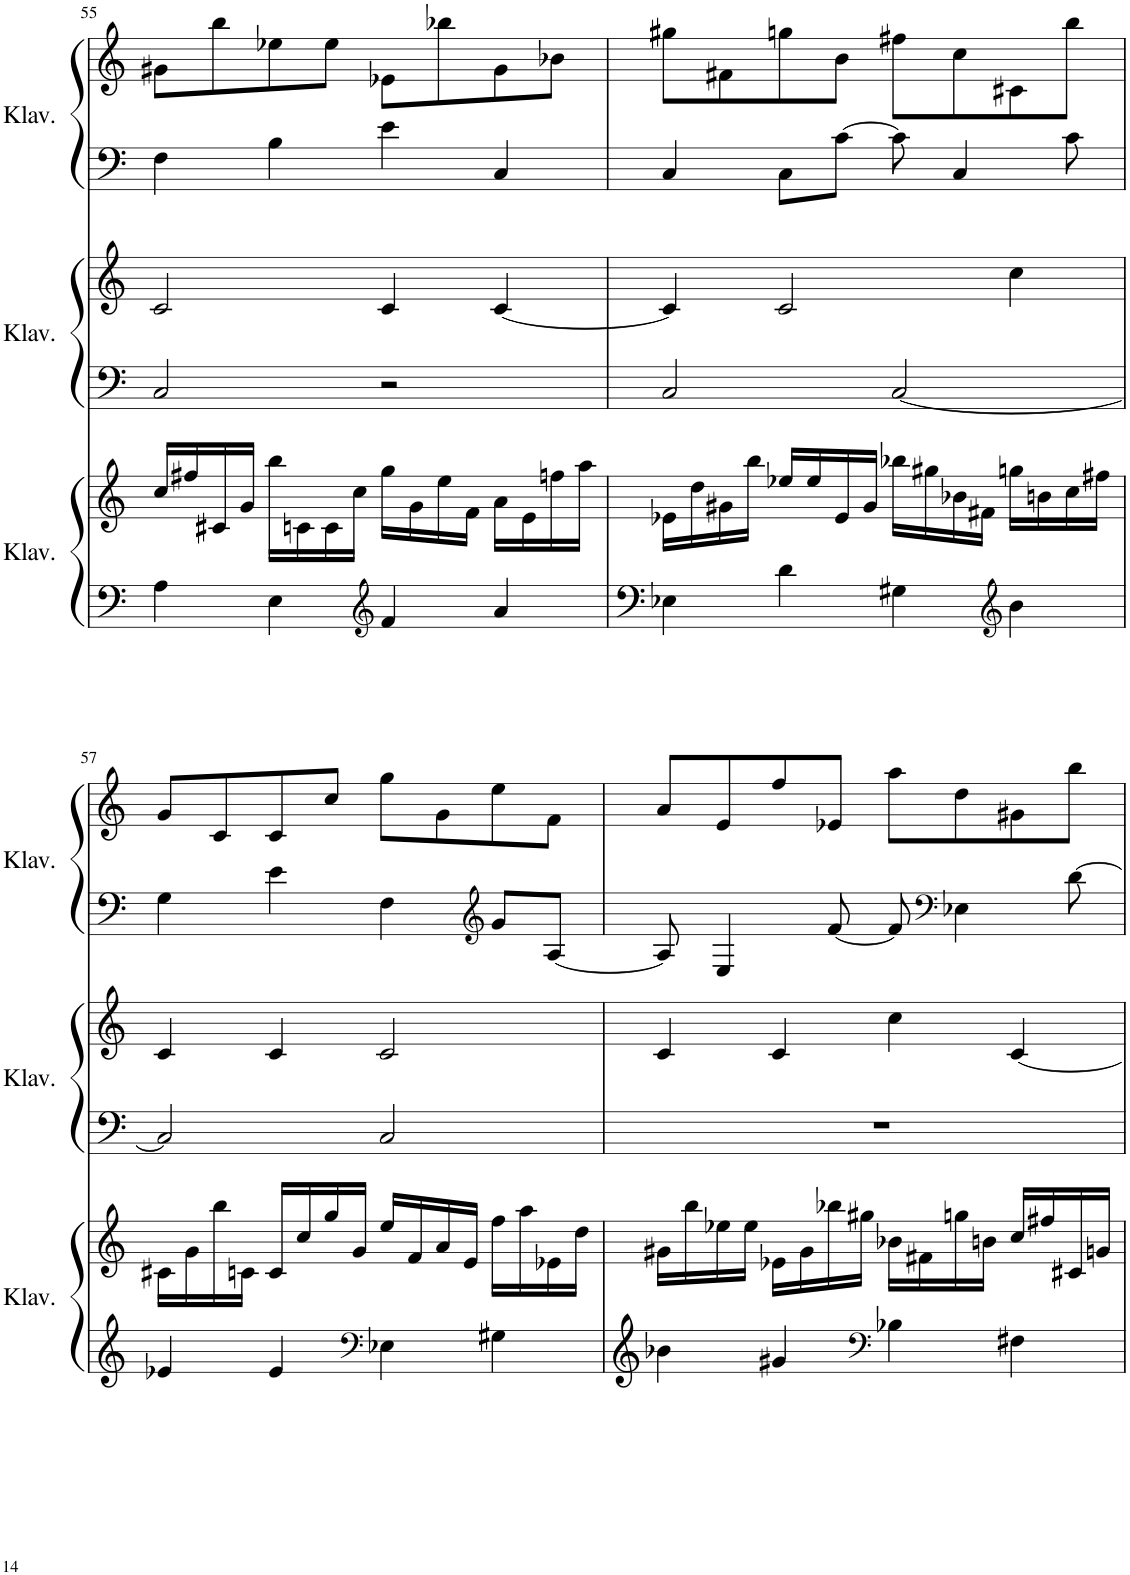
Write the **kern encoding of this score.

**kern	**kern	**kern	**kern	**kern	**kern
*part3	*part3	*part2	*part2	*part1	*part1
*staff6	*staff5	*staff4	*staff3	*staff2	*staff1
*I"Klavier	*	*I"Klavier	*	*I"Klavier	*
*I'Klav.	*	*I'Klav.	*	*I'Klav.	*
!!LO:PB:g=z
*clefF4	*clefG2	*clefF4	*clefG2	*clefF4	*clefG2
*k[]	*k[]	*k[]	*k[]	*k[]	*k[]
*M4/4	*M4/4	*M4/4	*M4/4	*M4/4	*M4/4
=55	=55	=55	=55	=55	=55
4A\	16cc/LL	2C/	2c/	4F\	8g#X\L
.	16ff#X/	.	.	.	.
.	16c#X/	.	.	.	8bb\
.	16g/JJ	.	.	.	.
4E\	16bb\LL	.	.	4B\	8ee-X\
.	16cn\	.	.	.	.
.	16c\	.	.	.	8ee-\J
.	16cc\JJ	.	.	.	.
*clefG2	*	*	*	*	*
4f/	16gg\LL	2r	4c/	4e\	8e-X\L
.	16g\	.	.	.	.
.	16ee\	.	.	.	8bb-X\
.	16f\JJ	.	.	.	.
4a/	16a\LL	.	[4c/	4C/	8g#\
.	16e\	.	.	.	.
.	16ffn\	.	.	.	8b-X\J
.	16aa\JJ	.	.	.	.
=56	=56	=56	=56	=56	=56
4E-X\	16e-X\LL	2C/	4c/]	4C/	8gg#X\L
.	16dd\	.	.	.	.
.	16g#X\	.	.	.	8f#X\
.	16bb\JJ	.	.	.	.
4d\	16ee-X/LL	.	2c/	8C\L	8ggn\
.	16ee-/	.	.	.	.
.	16e-/	.	.	[8c\J	8b\J
.	16g#/JJ	.	.	.	.
4G#X\	16bb-X\LL	[2C/	.	8c\]	8ff#X\L
.	16gg#X\	.	.	.	.
.	16b-X\	.	.	4C/	8cc\
.	16f#X\JJ	.	.	.	.
*clefG2	*	*	*	*	*
4b\	16ggn\LL	.	4cc\	.	8c#X\
.	16bn\	.	.	.	.
.	16cc\	.	.	8c\	8bb\J
.	16ff#X\JJ	.	.	.	.
!!LO:LB:g=z
=57	=57	=57	=57	=57	=57
4e-X/	16c#X\LL	2C/]	4c/	4G\	8g/L
.	16g\	.	.	.	.
.	16bb\	.	.	.	8c/
.	16cn\JJ	.	.	.	.
4e-/	16c/LL	.	4c/	4e\	8c/
.	16cc/	.	.	.	.
.	16gg/	.	.	.	8cc/J
.	16g/JJ	.	.	.	.
*clefF4	*	*	*	*	*
4E-X\	16ee/LL	2C/	2c/	4F\	8gg\L
.	16f/	.	.	.	.
.	16a/	.	.	.	8g\
.	16e/JJ	.	.	.	.
*	*	*	*	*clefG2	*
4G#X\	16ff\LL	.	.	8g/L	8ee\
.	16aa\	.	.	.	.
.	16e-X\	.	.	[8A/J	8f\J
.	16dd\JJ	.	.	.	.
=58	=58	=58	=58	=58	=58
4b-X\	16g#X\LL	1r	4c/	8A/]	8a/L
.	16bb\	.	.	.	.
.	16ee-X\	.	.	4E/	8e/
.	16ee-\JJ	.	.	.	.
4g#X/	16e-X\LL	.	4c/	.	8ff/
.	16g#\	.	.	.	.
.	16bb-X\	.	.	[8f/	8e-X/J
.	16gg#X\JJ	.	.	.	.
*clefF4	*	*	*	*	*
4B-X\	16b-X\LL	.	4cc\	8f/]	8aa\L
.	16f#X\	.	.	.	.
*	*	*	*	*clefF4	*
.	16ggn\	.	.	4E-X\	8dd\
.	16bn\JJ	.	.	.	.
4F#X\	16cc/LL	.	[4c/	.	8g#X\
.	16ff#X/	.	.	.	.
.	16c#X/	.	.	[8d\	8bb\J
.	16gn/JJ	.	.	.	.
=	=	=	=	=	=
*-	*-	*-	*-	*-	*-
